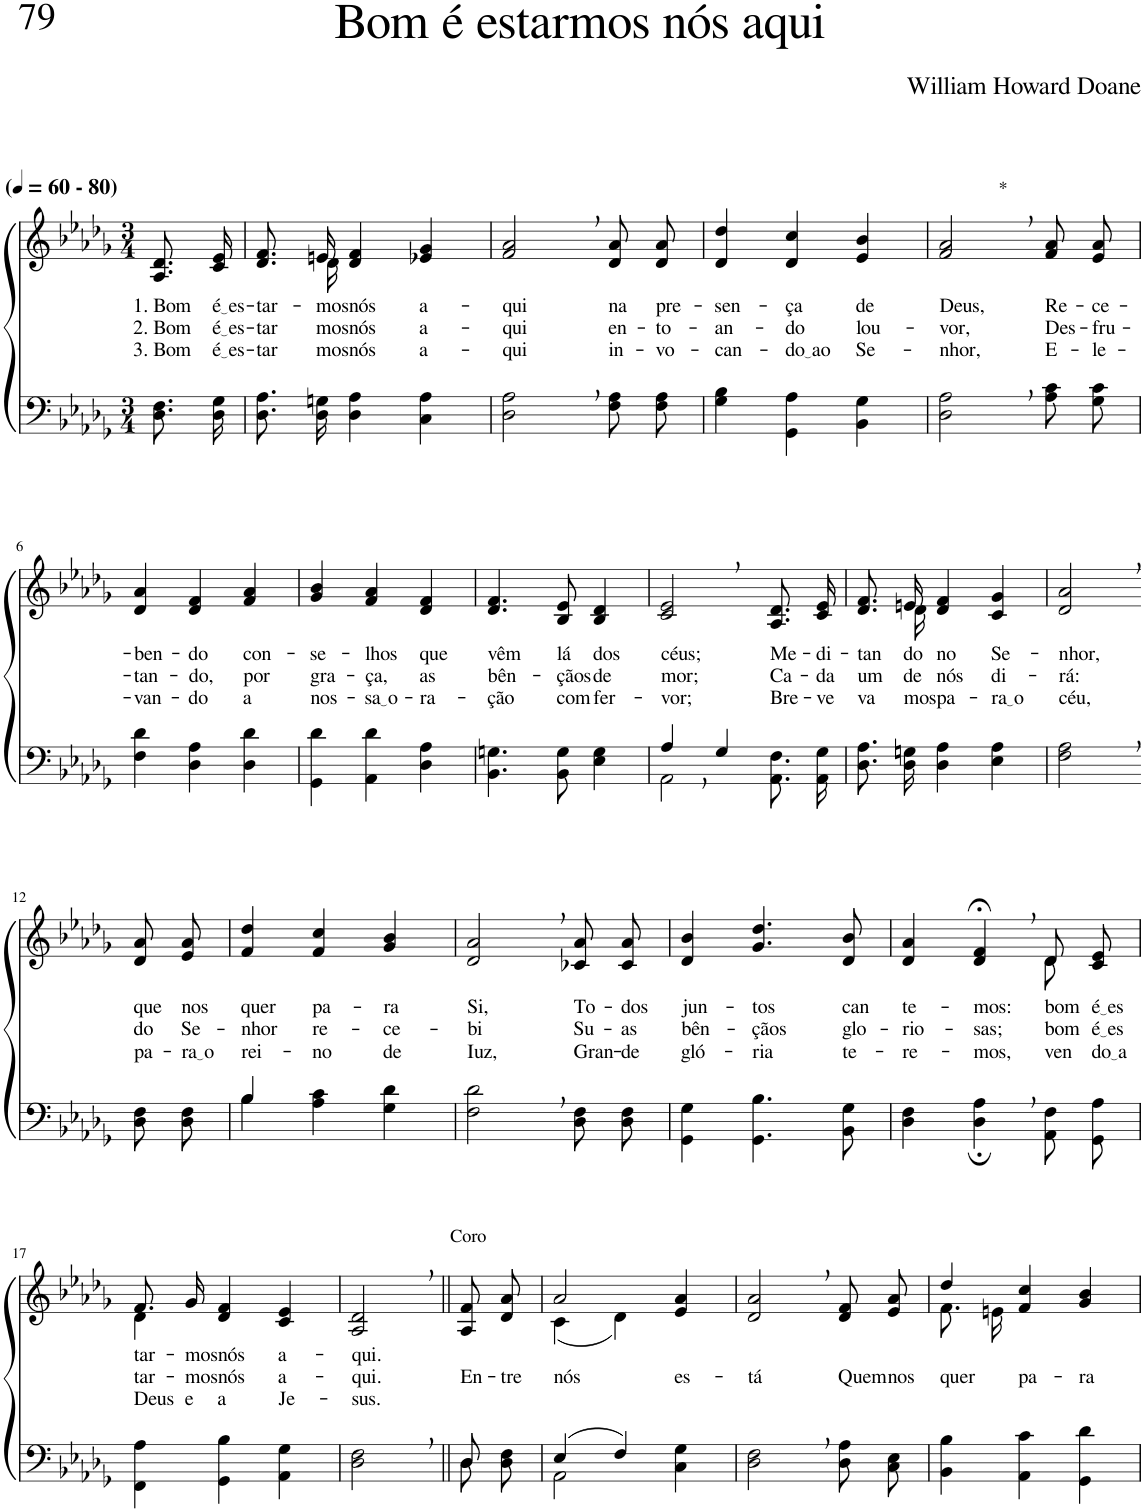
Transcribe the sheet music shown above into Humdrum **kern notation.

**kern	**kern	**text	**text	**text
*part2	*part1	*part1	*part1	*part1
*staff2	*staff1	*staff1	*staff1	*staff1
*I"Parte III e IV	*I"Parte I e II	*	*	*
*clefF4	*clefG2	*	*	*
*Trd-1c-2	*Trd-1c-2	*	*	*
*k[b-e-a-d-g-]	*k[b-e-a-d-g-]	*	*	*
*M3/4	*M3/4	*	*	*
*MM60	*MM60	*	*	*
=1	=1	=1	=1	=1
!	!LO:TX:a:B:t=(	!	!	!
!	!LO:TX:a:B:t=- 80)	!	!	!
!	!	!LO:LY:b	!LO:LY:b	!LO:LY:b
8.D-\ 8.F\L	8.A-/ 8.d-/L	1. Bom	2. Bom	3. Bom
!	!	!LO:LY:b	!LO:LY:b	!LO:LY:b
16D-\ 16G-\Jk	16c/ 16e-/Jk	é es	é es	é es
=2	=2	=2	=2	=2
!	!	!LO:LY:b	!LO:LY:b	!LO:LY:b
*	*^	*	*	*
8.D-\ 8.A-\L	8.d-/ 8.f/L	8.ryy	-tar-	-tar-	-tar-
!	!	!	!LO:LY:b	!	!
!	!	!	!	!LO:LY:b	!LO:LY:b
16D-\ 16Gn\Jk	16en/Jk	16d-\	.	-mos	-mos
!	!	!	!LO:LY:b	!LO:LY:b	!LO:LY:b
4D-\ 4A-\	4d-/ 4f/	2ryy	nós	nós	nós
!	!	!	!LO:LY:b	!LO:LY:b	!LO:LY:b
4C\ 4A-\	4e-X/ 4g-/	.	a-	a-	a-
*	*v	*v	*	*	*
=3	=3	=3	=3	=3
!	!	!LO:LY:b	!LO:LY:b	!LO:LY:b
2D-\, 2A-\,	2f/, 2a-/,	-qui	-qui	-qui
!	!	!LO:LY:b	!LO:LY:b	!LO:LY:b
8F\ 8A-\L	8d-/ 8a-/L	na	en-	in-
!	!	!LO:LY:b	!LO:LY:b	!LO:LY:b
8F\ 8A-\J	8d-/ 8a-/J	pre-	-to-	-vo-
=4	=4	=4	=4	=4
!	!	!LO:LY:b	!LO:LY:b	!LO:LY:b
4G-\ 4B-\	4d-/ 4dd-/	-sen-	-an-	-can-
!	!	!LO:LY:b	!LO:LY:b	!LO:LY:b
4GG-\ 4A-\	4d-/ 4cc/	-ça	-do	do ao
!	!	!LO:LY:b	!LO:LY:b	!LO:LY:b
4BB-\ 4G-\	4e-/ 4b-/	de	lou-	Se-
=5	=5	=5	=5	=5
!	!LO:TX:a:t=*	!	!	!
!	!	!LO:LY:b	!LO:LY:b	!LO:LY:b
2D-\, 2A-\,	2f/, 2a-/,	Deus,	-vor,	-nhor,
!	!	!LO:LY:b	!LO:LY:b	!LO:LY:b
8A-\ 8c\L	8f/ 8a-/L	Re-	Des-	E-
!	!	!LO:LY:b	!LO:LY:b	!LO:LY:b
8G-\ 8c\J	8e-/ 8a-/J	-ce-	-fru-	-le-
!!LO:LB:g=z
=6	=6	=6	=6	=6
!	!	!LO:LY:b	!LO:LY:b	!LO:LY:b
4F\ 4d-\	4d-/ 4a-/	-ben-	-tan-	-van-
!	!	!LO:LY:b	!LO:LY:b	!LO:LY:b
4D-\ 4A-\	4d-/ 4f/	-do	-do,	-do
!	!	!LO:LY:b	!LO:LY:b	!LO:LY:b
4D-\ 4d-\	4f/ 4a-/	con-	por	a
=7	=7	=7	=7	=7
!	!	!LO:LY:b	!LO:LY:b	!LO:LY:b
4GG-\ 4d-\	4g-/ 4b-/	-se-	gra-	nos-
!	!	!LO:LY:b	!LO:LY:b	!LO:LY:b
4AA-\ 4d-\	4f/ 4a-/	-lhos	-ça,	sa o
!	!	!LO:LY:b	!LO:LY:b	!LO:LY:b
4D-\ 4A-\	4d-/ 4f/	que	as	-ra-
=8	=8	=8	=8	=8
!	!	!LO:LY:b	!LO:LY:b	!LO:LY:b
4.BB-\ 4.Gn\	4.d-/ 4.f/	vêm	bên-	-ção
!	!	!LO:LY:b	!LO:LY:b	!LO:LY:b
8BB-\ 8G\	8B-/ 8e-/	lá	-çãos	com
!	!	!LO:LY:b	!LO:LY:b	!LO:LY:b
4E-\ 4G\	4B-/ 4d-/	dos	de	fer-
=9	=9	=9	=9	=9
*^	*	*	*	*
!	!	!	!LO:LY:b	!LO:LY:b	!LO:LY:b
4A-,/	2AA-\	2c/, 2e-/,	céus;	mor;	-vor;
4G-/	.	.	.	.	.
!	!	!	!LO:LY:b	!LO:LY:b	!LO:LY:b
4ryy	8.AA-\ 8.F\L	8.A-/ 8.d-/L	Me-	Ca-	Bre-
!	!	!	!LO:LY:b	!LO:LY:b	!LO:LY:b
.	16AA-\ 16G-\Jk	16c/ 16e-/Jk	-di-	-da	-ve
=10	=10	=10	=10	=10	=10
!	!	!	!LO:LY:b	!LO:LY:b	!LO:LY:b
*v	*v	*^	*	*	*
8.D-\ 8.A-\L	8.d-/ 8.f/L	8.ryy	-tan-	um	va-
!	!	!	!LO:LY:b	!LO:LY:b	!LO:LY:b
16D-\ 16Gn\Jk	16en/Jk	16d-\	-do	de	-mos
!	!	!	!LO:LY:b	!LO:LY:b	!LO:LY:b
4D-\ 4A-\	4d-/ 4f/	2ryy	no	nós	pa-
!	!	!	!LO:LY:b	!LO:LY:b	!LO:LY:b
4E-\ 4A-\	4c/ 4g-/	.	Se-	di-	ra o
*	*v	*v	*	*	*
=11	=11	=11	=11	=11
!	!	!LO:LY:b	!LO:LY:b	!LO:LY:b
2F\, 2A-\,	2d-/, 2a-/,	-nhor,	-rá:	céu,
!!LO:LB:g=z
=12-	=12-	=12-	=12-	=12-
!	!	!LO:LY:b	!LO:LY:b	!LO:LY:b
8D-\ 8F\L	8d-/ 8a-/L	que	do	pa-
!	!	!LO:LY:b	!LO:LY:b	!LO:LY:b
8D-\ 8F\J	8e-/ 8a-/J	nos	Se-	ra o
=13	=13	=13	=13	=13
*^	*	*	*	*
!	!	!	!LO:LY:b	!LO:LY:b	!LO:LY:b
4B-/	4B-\	4f/ 4dd-/	quer	-nhor	rei-
!	!	!	!LO:LY:b	!LO:LY:b	!LO:LY:b
2ryy	4A-\ 4c\	4f/ 4cc/	pa-	re-	-no
!	!	!	!LO:LY:b	!LO:LY:b	!LO:LY:b
.	4G-\ 4d-\	4g-/ 4b-/	-ra	-ce-	de
=14	=14	=14	=14	=14	=14
!	!	!	!LO:LY:b	!LO:LY:b	!LO:LY:b
*v	*v	*	*	*	*
2F\, 2d-\,	2d-/, 2a-/,	Si,	-bi	Iuz,
!	!	!LO:LY:b	!LO:LY:b	!LO:LY:b
8D-\ 8F\L	8c-X/ 8a-/L	To-	Su-	Gran-
!	!	!LO:LY:b	!LO:LY:b	!LO:LY:b
8D-\ 8F\J	8c-/ 8a-/J	-dos	-as	-de
=15	=15	=15	=15	=15
!	!	!LO:LY:b	!LO:LY:b	!LO:LY:b
4GG-\ 4G-\	4d-/ 4b-/	jun-	bên-	gló-
!	!	!LO:LY:b	!LO:LY:b	!LO:LY:b
4.GG-\ 4.B-\	4.g-/ 4.dd-/	-tos	-çãos	-ria
!	!	!LO:LY:b	!LO:LY:b	!LO:LY:b
8BB-\ 8G-\	8d-/ 8b-/	can	glo-	te-
=16	=16	=16	=16	=16
!	!	!LO:LY:b	!LO:LY:b	!LO:LY:b
*	*^	*	*	*
4D-\ 4F\	4d-/ 4a-/	2ryy	te-	-rio-	-re-
!	!	!	!LO:LY:b	!LO:LY:b	!LO:LY:b
4D-\;, 4A-\;,	4d-/;<, 4f/;<,	.	-mos:	-sas;	-mos,
!	!	!	!LO:LY:b	!LO:LY:b	!LO:LY:b
8AA-\ 8F\L	8d-/L	8d-\	bom	bom	ven-
!	!	!	!LO:LY:b	!LO:LY:b	!LO:LY:b
8GG-\ 8A-\J	8c/ 8e-/J	8ryy	é es	é es	do a
!!LO:LB:g=z	!!
=17	=17	=17	=17	=17	=17
!	!	!	!LO:LY:b	!LO:LY:b	!LO:LY:b
4FF\ 4A-\	8.f/L	4d-\	-tar-	-tar-	Deus
!	!	!	!LO:LY:b	!LO:LY:b	!LO:LY:b
.	16g-/Jk	.	-mos	-mos	e
!	!	!	!LO:LY:b	!LO:LY:b	!LO:LY:b
4GG-\ 4B-\	4d-/ 4f/	2ryy	nós	nós	a
!	!	!	!LO:LY:b	!LO:LY:b	!LO:LY:b
4AA-\ 4G-\	4c/ 4e-/	.	a-	a-	Je-
*	*v	*v	*	*	*
=18	=18	=18	=18	=18
!	!LO:TX:a:t=Coro	!	!	!
!	!	!LO:LY:b	!LO:LY:b	!LO:LY:b
2D-\, 2F\,	2A-/, 2d-/,	-qui.	-qui.	-sus.
=19||	=19||	=19||	=19||	=19||
*^	*	*	*	*
!	!	!	!	!LO:LY:b	!
8D-\L	8D-/	8A-/ 8f/L	.	En-	.
!	!	!	!	!LO:LY:b	!
8D-\ 8F\J	8ryy	8d-/ 8a-/J	.	-tre	.
=20	=20	=20	=20	=20	=20
*	*	*^	*	*	*
!	!	!	!	!	!LO:LY:b	!
(4E-/	2AA-\	2a-/	(4c\	.	nós	.
4F/)	.	.	4d-\)	.	.	.
!	!	!	!	!	!LO:LY:b	!
4ryy	4C\ 4G-\	4e-/ 4a-/	4ryy	.	es-	.
=21	=21	=21	=21	=21	=21	=21
!	!	!	!	!	!LO:LY:b	!
*v	*v	*	*	*	*	*
*	*v	*v	*	*	*
2D-\, 2F\,	2d-/, 2a-/,	.	-tá	.
!	!	!	!LO:LY:b	!
8D-\ 8A-\L	8d-/ 8f/L	.	Quem	.
!	!	!	!LO:LY:b	!
8C\ 8E-\J	8e-/ 8a-/J	.	nos	.
=22	=22	=22	=22	=22
*	*^	*	*	*
!	!	!	!	!LO:LY:b	!
4BB-\ 4B-\	4dd-/	8.f\L	.	quer	.
.	.	16en\Jk	.	.	.
!	!	!	!	!LO:LY:b	!
4AA-\ 4c\	4ryy	4f/ 4cc/	.	pa-	.
!	!	!	!	!LO:LY:b	!
4GG-\ 4d-\	4ryy	4g-/ 4b-/	.	-ra	.
*	*v	*v	*	*	*
=	=	=	=	=
*-	*-	*-	*-	*-
